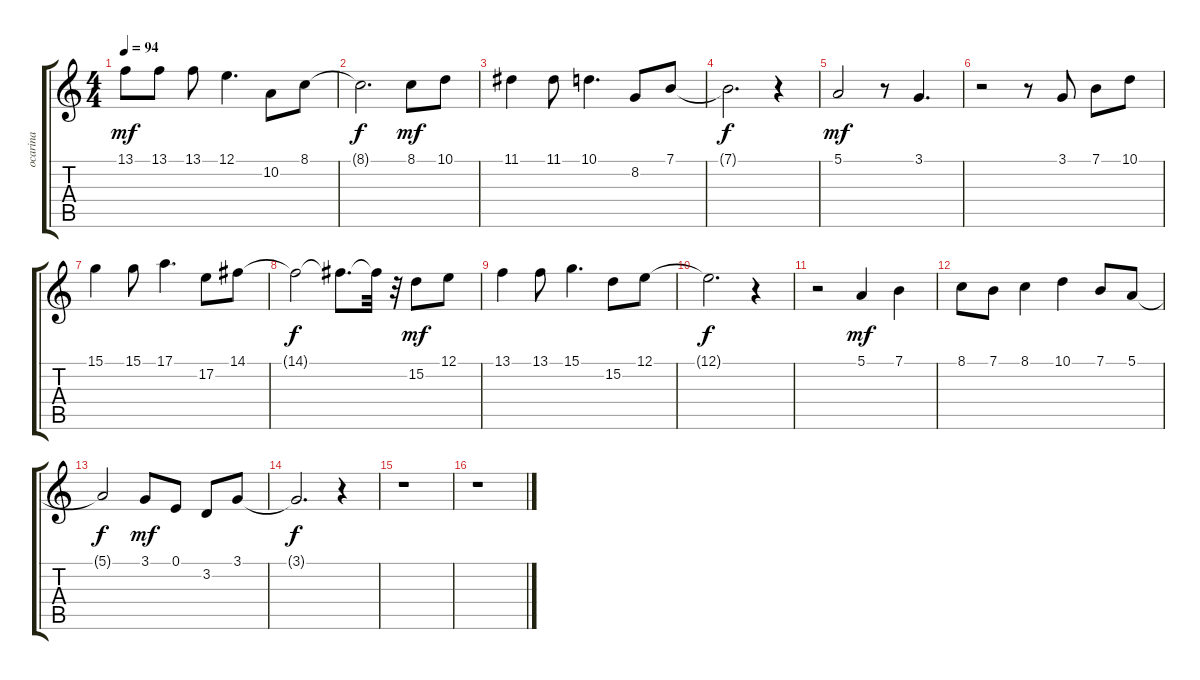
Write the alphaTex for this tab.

\track ("ocarina" "ocarina") {instrument ocarina}
\staff {score tabs}
\tuning (E4 B3 G3 D3 A2 E2) {hide}
\ts (4 4)
\tempo 94
\clef g2
\ks c
13.1.8{dy mf} 13.1.8 13.1.8 12.1.4{d} 10.2.8 8.1.8 |
8.1{t}.2{d dy f} 8.1.8{dy mf} 10.1.8 |
11.1.4 11.1.8 10.1.4{d} 8.2.8 7.1.8 |
7.1{t}.2{d dy f} r.4 |
5.1.2{dy mf} r.8 3.1.4{d} |
r.2 r.8 3.1.8 7.1.8 10.1.8 |
15.1.4 15.1.8 17.1.4{d} 17.2.8 14.1.8 |
14.1{t}.2{dy f} 14.1{t}.8{d} 14.1{t}.32 r.32 15.2.8{dy mf} 12.1.8 |
13.1.4 13.1.8 15.1.4{d} 15.2.8 12.1.8 |
12.1{t}.2{d dy f} r.4 |
r.2 5.1.4{dy mf} 7.1.4 |
8.1.8 7.1.8 8.1.4 10.1.4 7.1.8 5.1.8 |
5.1{t}.2{dy f} 3.1.8{dy mf} 0.1.8 3.2.8 3.1.8 |
3.1{t}.2{d dy f} r.4 |
r.1 |
r.1
